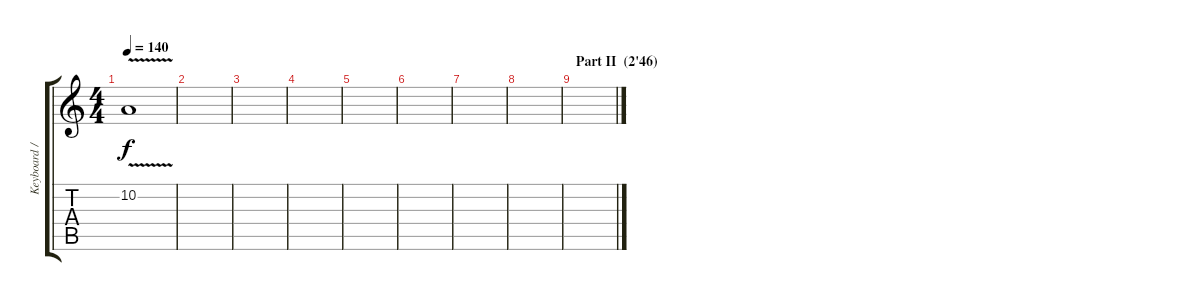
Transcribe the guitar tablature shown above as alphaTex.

\track ("Keyboard / Flute" "Keyboard /") {instrument lead2sawtooth}
\staff {score tabs}
\tuning (E4 B3 G3 D3 A2 E2) {hide}
\ts (4 4)
\tempo 140
\clef g2
\ks c
10.2{v}.1{dy f} |
|
|
|
|
|
|
|
\section ("" "Part II  (2'46)")
